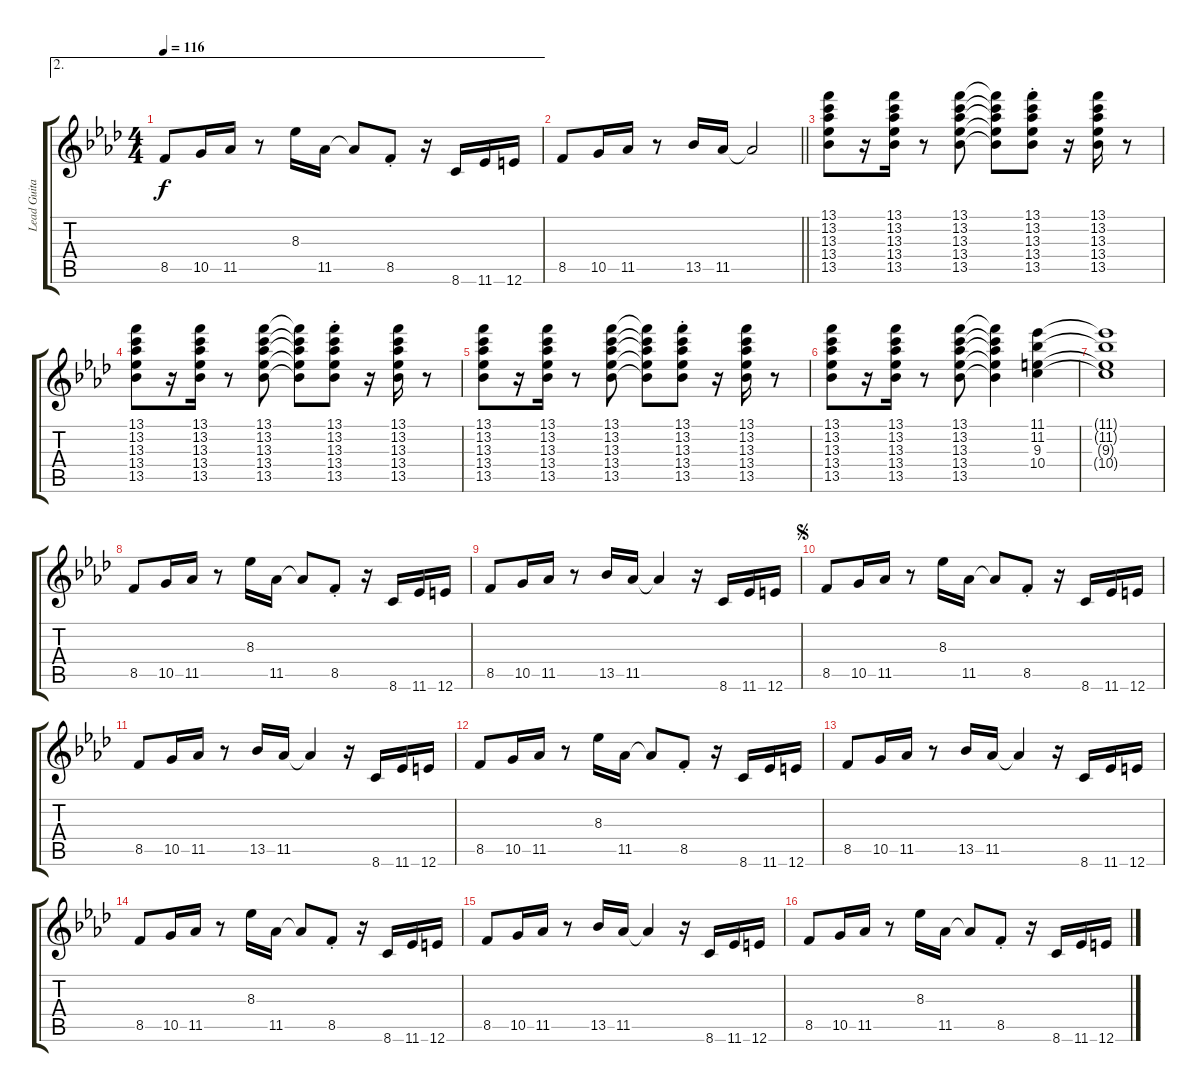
\track ("Lead Guitar" "Lead Guita") {instrument electricguitarclean}
\staff {score tabs}
\tuning (E4 B3 G3 D3 A2 E2) {hide}
\ae 2
\ts (4 4)
\tempo 116
\clef g2
\ks ab
8.5.8{dy f} 10.5.16 11.5.16 r.8 8.3.16 11.5.16 11.5{t}.8 8.5{st}.8 r.16 8.6.16 11.6.16 12.6.16 |
\barLineRight lightlight
8.5.8 10.5.16 11.5.16 r.8 13.5.16 11.5.16 11.5{t}.2 |
(13.1 13.2 13.3 13.4 13.5).8 r.16 (13.1 13.2 13.3 13.4 13.5).16 r.8 (13.1 13.2 13.3 13.4 13.5).8 (13.1{t} 13.2{t} 13.3{t} 13.4{t} 13.5{t}).8 (13.1{st} 13.2{st} 13.3{st} 13.4{st} 13.5{st}).8 r.16 (13.1 13.2 13.3 13.4 13.5).16 r.8 |
(13.1 13.2 13.3 13.4 13.5).8 r.16 (13.1 13.2 13.3 13.4 13.5).16 r.8 (13.1 13.2 13.3 13.4 13.5).8 (13.1{t} 13.2{t} 13.3{t} 13.4{t} 13.5{t}).8 (13.1{st} 13.2{st} 13.3{st} 13.4{st} 13.5{st}).8 r.16 (13.1 13.2 13.3 13.4 13.5).16 r.8 |
(13.1 13.2 13.3 13.4 13.5).8 r.16 (13.1 13.2 13.3 13.4 13.5).16 r.8 (13.1 13.2 13.3 13.4 13.5).8 (13.1{t} 13.2{t} 13.3{t} 13.4{t} 13.5{t}).8 (13.1{st} 13.2{st} 13.3{st} 13.4{st} 13.5{st}).8 r.16 (13.1 13.2 13.3 13.4 13.5).16 r.8 |
(13.1 13.2 13.3 13.4 13.5).8 r.16 (13.1 13.2 13.3 13.4 13.5).16 r.8 (13.1 13.2 13.3 13.4 13.5).8 (13.1{t} 13.2{t} 13.3{t} 13.4{t} 13.5{t}).4 (11.1 11.2 9.3 10.4).4 |
(11.1{t} 11.2{t} 9.3{t} 10.4{t}).1 |
8.5.8 10.5.16 11.5.16 r.8 8.3.16 11.5.16 11.5{t}.8 8.5{st}.8 r.16 8.6.16 11.6.16 12.6.16 |
8.5.8 10.5.16 11.5.16 r.8 13.5.16 11.5.16 11.5{t}.4 r.16 8.6.16 11.6.16 12.6.16 |
\jump segno
8.5.8 10.5.16 11.5.16 r.8 8.3.16 11.5.16 11.5{t}.8 8.5{st}.8 r.16 8.6.16 11.6.16 12.6.16 |
8.5.8 10.5.16 11.5.16 r.8 13.5.16 11.5.16 11.5{t}.4 r.16 8.6.16 11.6.16 12.6.16 |
8.5.8 10.5.16 11.5.16 r.8 8.3.16 11.5.16 11.5{t}.8 8.5{st}.8 r.16 8.6.16 11.6.16 12.6.16 |
8.5.8 10.5.16 11.5.16 r.8 13.5.16 11.5.16 11.5{t}.4 r.16 8.6.16 11.6.16 12.6.16 |
8.5.8 10.5.16 11.5.16 r.8 8.3.16 11.5.16 11.5{t}.8 8.5{st}.8 r.16 8.6.16 11.6.16 12.6.16 |
8.5.8 10.5.16 11.5.16 r.8 13.5.16 11.5.16 11.5{t}.4 r.16 8.6.16 11.6.16 12.6.16 |
8.5.8 10.5.16 11.5.16 r.8 8.3.16 11.5.16 11.5{t}.8 8.5{st}.8 r.16 8.6.16 11.6.16 12.6.16
